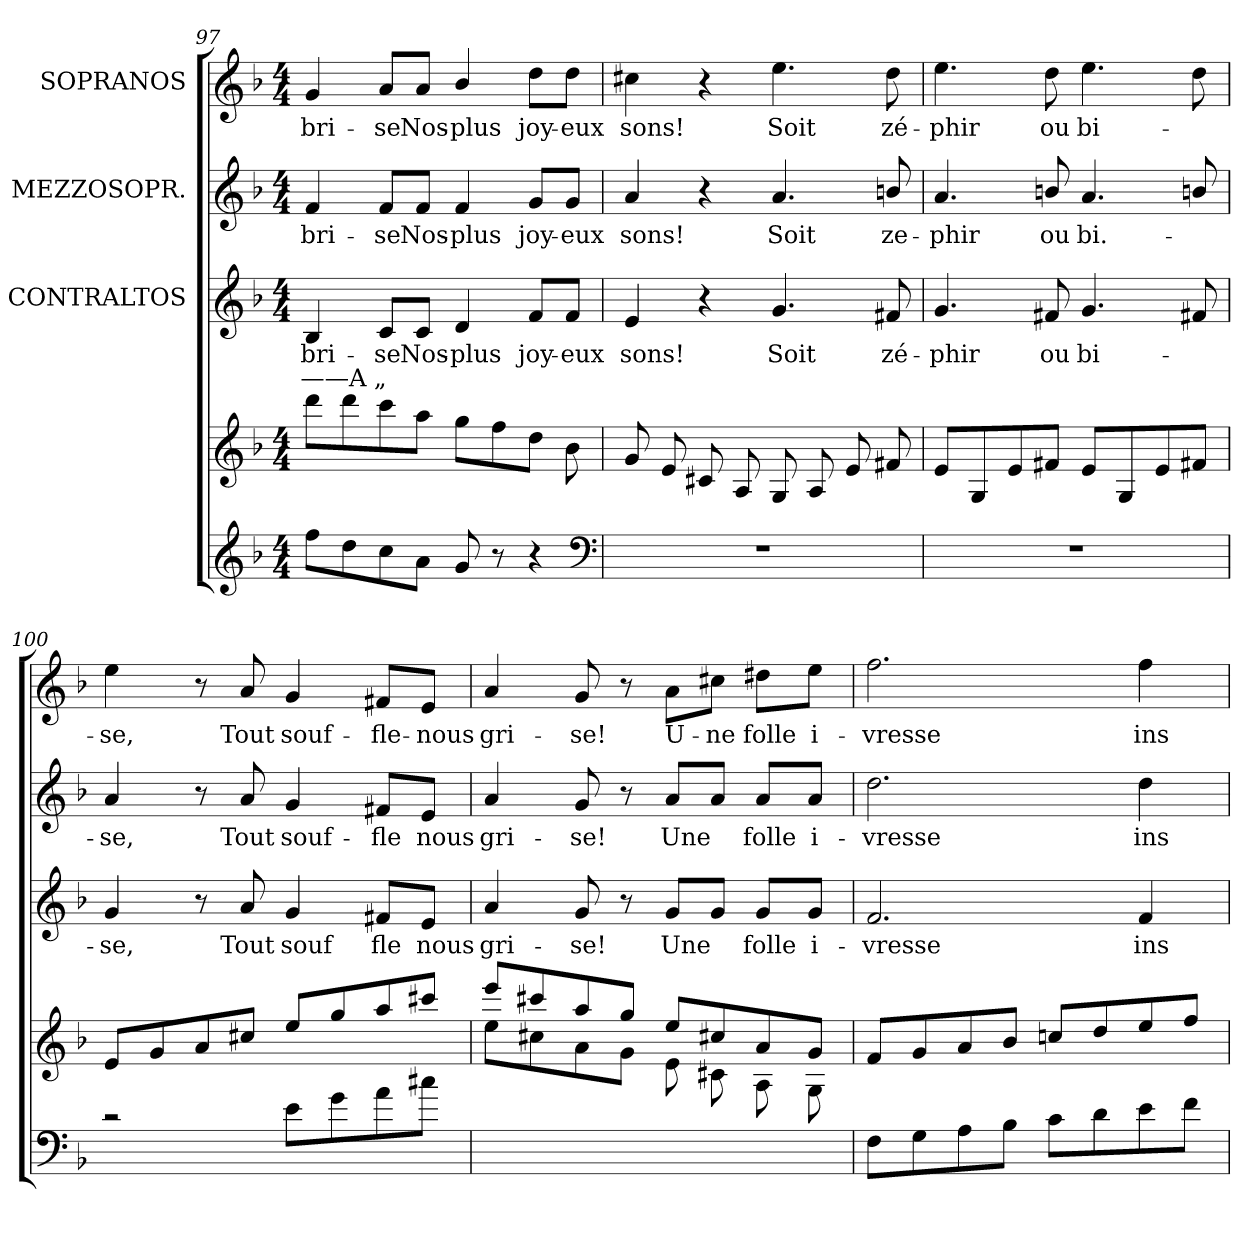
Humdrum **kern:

**kern	**kern	**kern	**text	**text	**kern	**text	**kern	**text
*part4	*part4	*part3	*part3	*part3	*part2	*part2	*part1	*part1
*staff5	*staff4	*staff3	*staff3	*staff3	*staff2	*staff2	*staff1	*staff1
*	*	*I"CONTRALTOS	*	*	*I"MEZZOSOPR.	*	*I"SOPRANOS	*
*clefG2	*clefG2	*clefG2	*	*	*clefG2	*	*clefG2	*
*k[b-]	*k[b-]	*k[b-]	*	*	*k[b-]	*	*k[b-]	*
*M4/4	*M4/4	*M4/4	*	*	*M4/4	*	*M4/4	*
=97	=97	=97	=97	=97	=97	=97	=97	=97
8ffi\L	8dddj\L	4B-j/	bri-	——A	4fj/	bri-	4gj/	bri-
8ddi\	8dddj\	.	.	.	.	.	.	.
8cci\	8cccj\	8cj/L	se	„	8fj/L	se	8aj/L	se
8ai\J	8aaj\J	8cj/J	Nos-	.	8fj/J	Nos-	8aj/J	Nos-
8gi/	8ggj\L	4dj/	plus	.	4fj/	plus	4b-j/	plus
8r	8ffj\	.	.	.	.	.	.	.
4r	8ddj\J	8fj/L	joy-	.	8gj/L	joy-	8ddj\L	joy-
.	8b-j\	8fj/J	eux	.	8gj/J	eux	8ddj\J	eux
*clefF4	*	*	*	*	*	*	*	*
=98	=98	=98	=98	=98	=98	=98	=98	=98
1r	8gj/	4ej/	sons!	.	4aj/	sons!	4cc#Xj\	sons!
.	8ej/	.	.	.	.	.	.	.
.	8c#Xj/	4r	.	.	4r	.	4r	.
.	8Aj/	.	.	.	.	.	.	.
.	8Gj/	4.gj/	Soit	.	4.aj/	Soit	4.eej\	Soit
.	8Aj/	.	.	.	.	.	.	.
.	8ej/	.	.	.	.	.	.	.
.	8f#Xj/	8f#Xj/	zé-	.	8bnj/	ze-	8ddj\	zé-
=99	=99	=99	=99	=99	=99	=99	=99	=99
1r	8ej/L	4.gj/	phir	.	4.aj/	phir	4.eej\	phir
.	8Gj/	.	.	.	.	.	.	.
.	8ej/	.	.	.	.	.	.	.
.	8f#Xj/J	8f#Xj/	ou	.	8bnj/	ou	8ddj\	ou
.	8ej/L	4.gj/	bi-	.	4.aj/	bi.-	4.eej\	bi-
.	8Gj/	.	.	.	.	.	.	.
.	8ej/	.	.	.	.	.	.	.
.	8f#Xj/J	8f#Xj/	.	.	8bnj/	.	8ddj\	.
!!LO:LB:g=z
=100	=100	=100	=100	=100	=100	=100	=100	=100
*^	*	*	*	*	*	*	*	*
2r	1ryy	8ej/L	4gj/	se,	.	4aj/	se,	4eej\	se,
.	.	8gj/	.	.	.	.	.	.	.
.	.	8aj/	8r	.	.	8r	.	8r	.
.	.	8cc#Xj/J	8aj/	Tout	.	8aj/	Tout	8aj/	Tout
8ei\L	.	8eej/L	4gj/	souf	.	4gj/	souf-	4gj/	souf-
8gi\	.	8ggj/	.	.	.	.	.	.	.
8ai\	.	8aaj/	8f#Xj/L	fle	.	8f#Xj/L	fle	8f#Xj/L	fle-
8cc#Xi\J	.	8ccc#Xj/J	8ej/J	nous	.	8ej/J	nous	8ej/J	nous
*v	*v	*	*	*	*	*	*	*	*
=101	=101	=101	=101	=101	=101	=101	=101	=101
*	*^	*	*	*	*	*	*	*
1ryy	8eeej/L	8eei\L	4aj/	gri-	.	4aj/	gri-	4aj/	gri-
.	8ccc#Xj/	8cc#Xi\	.	.	.	.	.	.	.
.	8aaj/	8ai\	8gj/	se!	.	8gj/	se!	8gj/	se!
.	8ggj/J	8gi\J	8r	.	.	8r	.	8r	.
.	8eej/L	8ei\	8gj/L	Une	.	8aj/L	Une	8aj\L	U-
.	8cc#Xj/	8c#Xi\	8gj/J	.	.	8aj/J	.	8cc#Xj\J	ne
.	8aj/	8Ai\	8gj/L	folle	.	8aj/L	folle	8dd#Xj\L	folle
.	8gj/J	8Gi\	8gj/J	i-	.	8aj/J	i-	8eej\J	i-
*	*v	*v	*	*	*	*	*	*	*
=102	=102	=102	=102	=102	=102	=102	=102	=102
8Fi\L	8fj/L	2.fj/	vresse	.	2.ddj\	vresse	2.ffj\	vresse
8Gi\	8gj/	.	.	.	.	.	.	.
8Ai\	8aj/	.	.	.	.	.	.	.
8B-i\J	8b-j/J	.	.	.	.	.	.	.
8ci\L	8ccnj/L	.	.	.	.	.	.	.
8di\	8ddj/	.	.	.	.	.	.	.
8ei\	8eej/	4fj/	ins-	.	4ddj\	ins-	4ffj\	ins-
8fi\J	8ffj/J	.	.	.	.	.	.	.
=	=	=	=	=	=	=	=	=
*-	*-	*-	*-	*-	*-	*-	*-	*-
